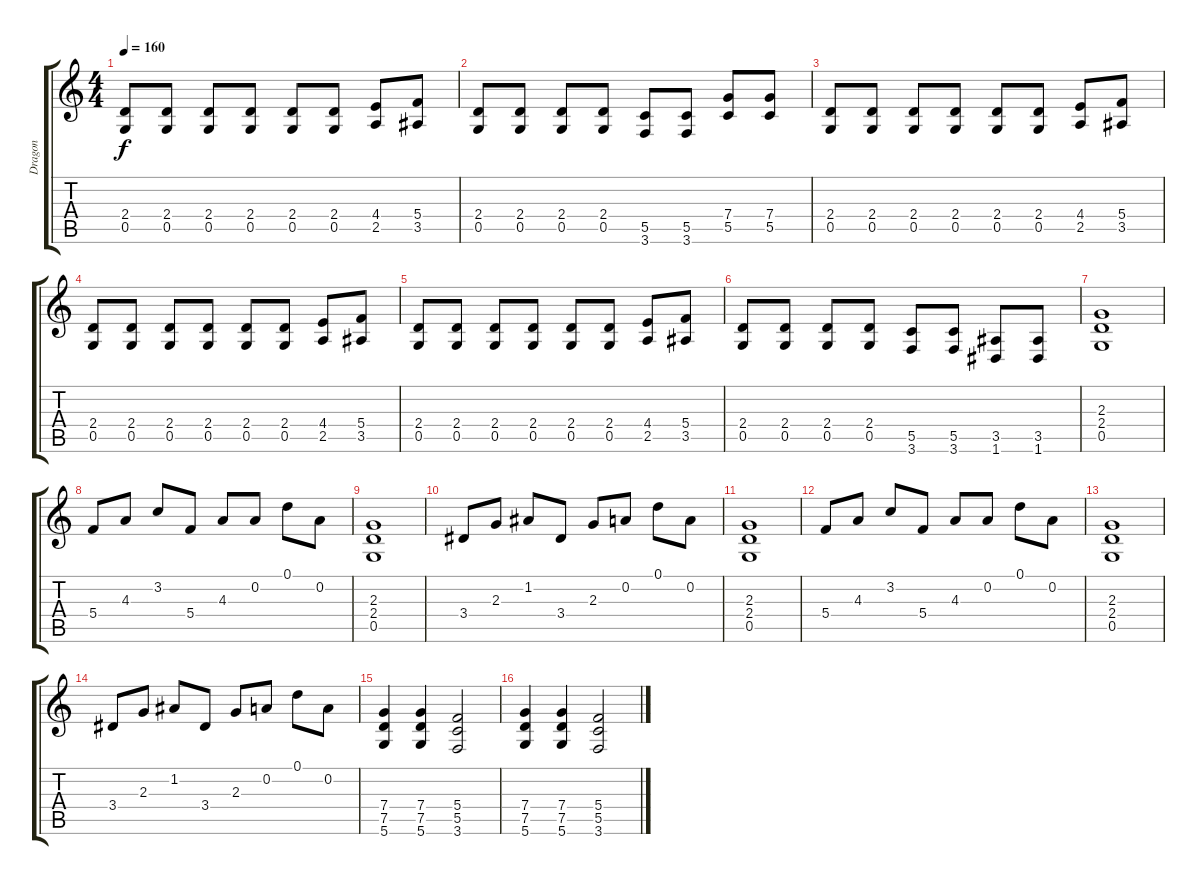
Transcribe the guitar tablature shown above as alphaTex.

\track ("Dragon" "Dragon") {instrument overdrivenguitar}
\staff {score tabs}
\tuning (D4 A3 F3 C3 G2 D2) {hide}
\ts (4 4)
\tempo 160
\clef g2
\ks c
(2.4 0.5).8{dy f} (2.4 0.5).8 (2.4 0.5).8 (2.4 0.5).8 (2.4 0.5).8 (2.4 0.5).8 (4.4 2.5).8 (5.4 3.5).8 |
(2.4 0.5).8 (2.4 0.5).8 (2.4 0.5).8 (2.4 0.5).8 (5.5 3.6).8 (5.5 3.6).8 (7.4 5.5).8 (7.4 5.5).8 |
(2.4 0.5).8 (2.4 0.5).8 (2.4 0.5).8 (2.4 0.5).8 (2.4 0.5).8 (2.4 0.5).8 (4.4 2.5).8 (5.4 3.5).8 |
(2.4 0.5).8 (2.4 0.5).8 (2.4 0.5).8 (2.4 0.5).8 (2.4 0.5).8 (2.4 0.5).8 (4.4 2.5).8 (5.4 3.5).8 |
(2.4 0.5).8 (2.4 0.5).8 (2.4 0.5).8 (2.4 0.5).8 (2.4 0.5).8 (2.4 0.5).8 (4.4 2.5).8 (5.4 3.5).8 |
(2.4 0.5).8 (2.4 0.5).8 (2.4 0.5).8 (2.4 0.5).8 (5.5 3.6).8 (5.5 3.6).8 (3.5 1.6).8 (3.5 1.6).8 |
(2.3 2.4 0.5).1 |
5.4.8 4.3.8 3.2.8 5.4.8 4.3.8 0.2.8 0.1.8 0.2.8 |
(2.3 2.4 0.5).1 |
3.4.8 2.3.8 1.2.8 3.4.8 2.3.8 0.2.8 0.1.8 0.2.8 |
(2.3 2.4 0.5).1 |
5.4.8 4.3.8 3.2.8 5.4.8 4.3.8 0.2.8 0.1.8 0.2.8 |
(2.3 2.4 0.5).1 |
3.4.8 2.3.8 1.2.8 3.4.8 2.3.8 0.2.8 0.1.8 0.2.8 |
(7.4 7.5 5.6).4 (7.4 7.5 5.6).4 (5.4 5.5 3.6).2 |
(7.4 7.5 5.6).4 (7.4 7.5 5.6).4 (5.4 5.5 3.6).2
